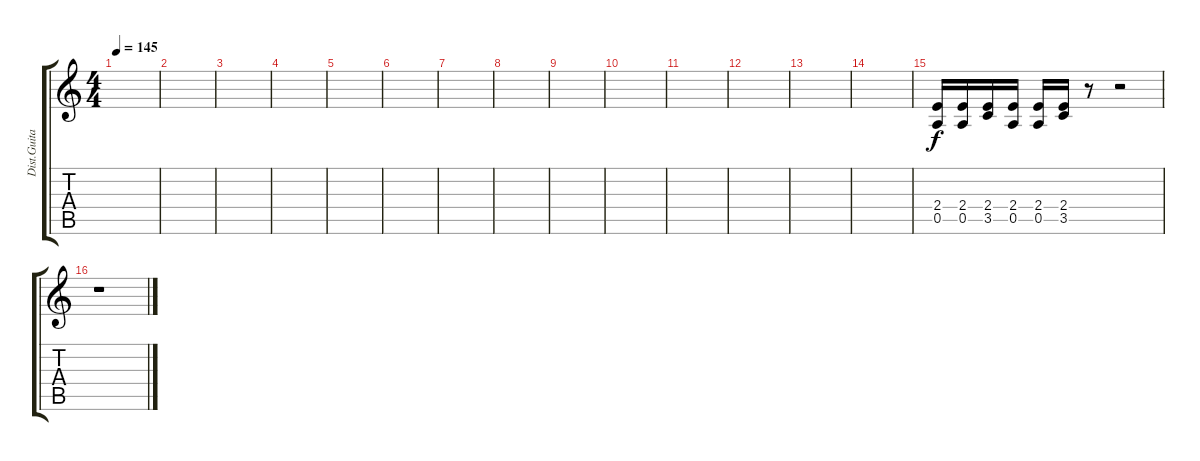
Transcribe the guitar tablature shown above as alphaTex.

\track ("Dist.Guitar" "Dist.Guita") {instrument distortionguitar}
\staff {score tabs}
\tuning (E4 B3 G3 D3 A2 E2) {hide}
\ts (4 4)
\tempo 145
\clef g2
\ks c
|
|
|
|
|
|
|
|
|
|
|
|
|
|
(2.4 0.5).16 (2.4 0.5).16 (2.4 3.5).16 (2.4 0.5).16 (2.4 0.5).16 (2.4 3.5).16 r.8 r.2 |
r.1
